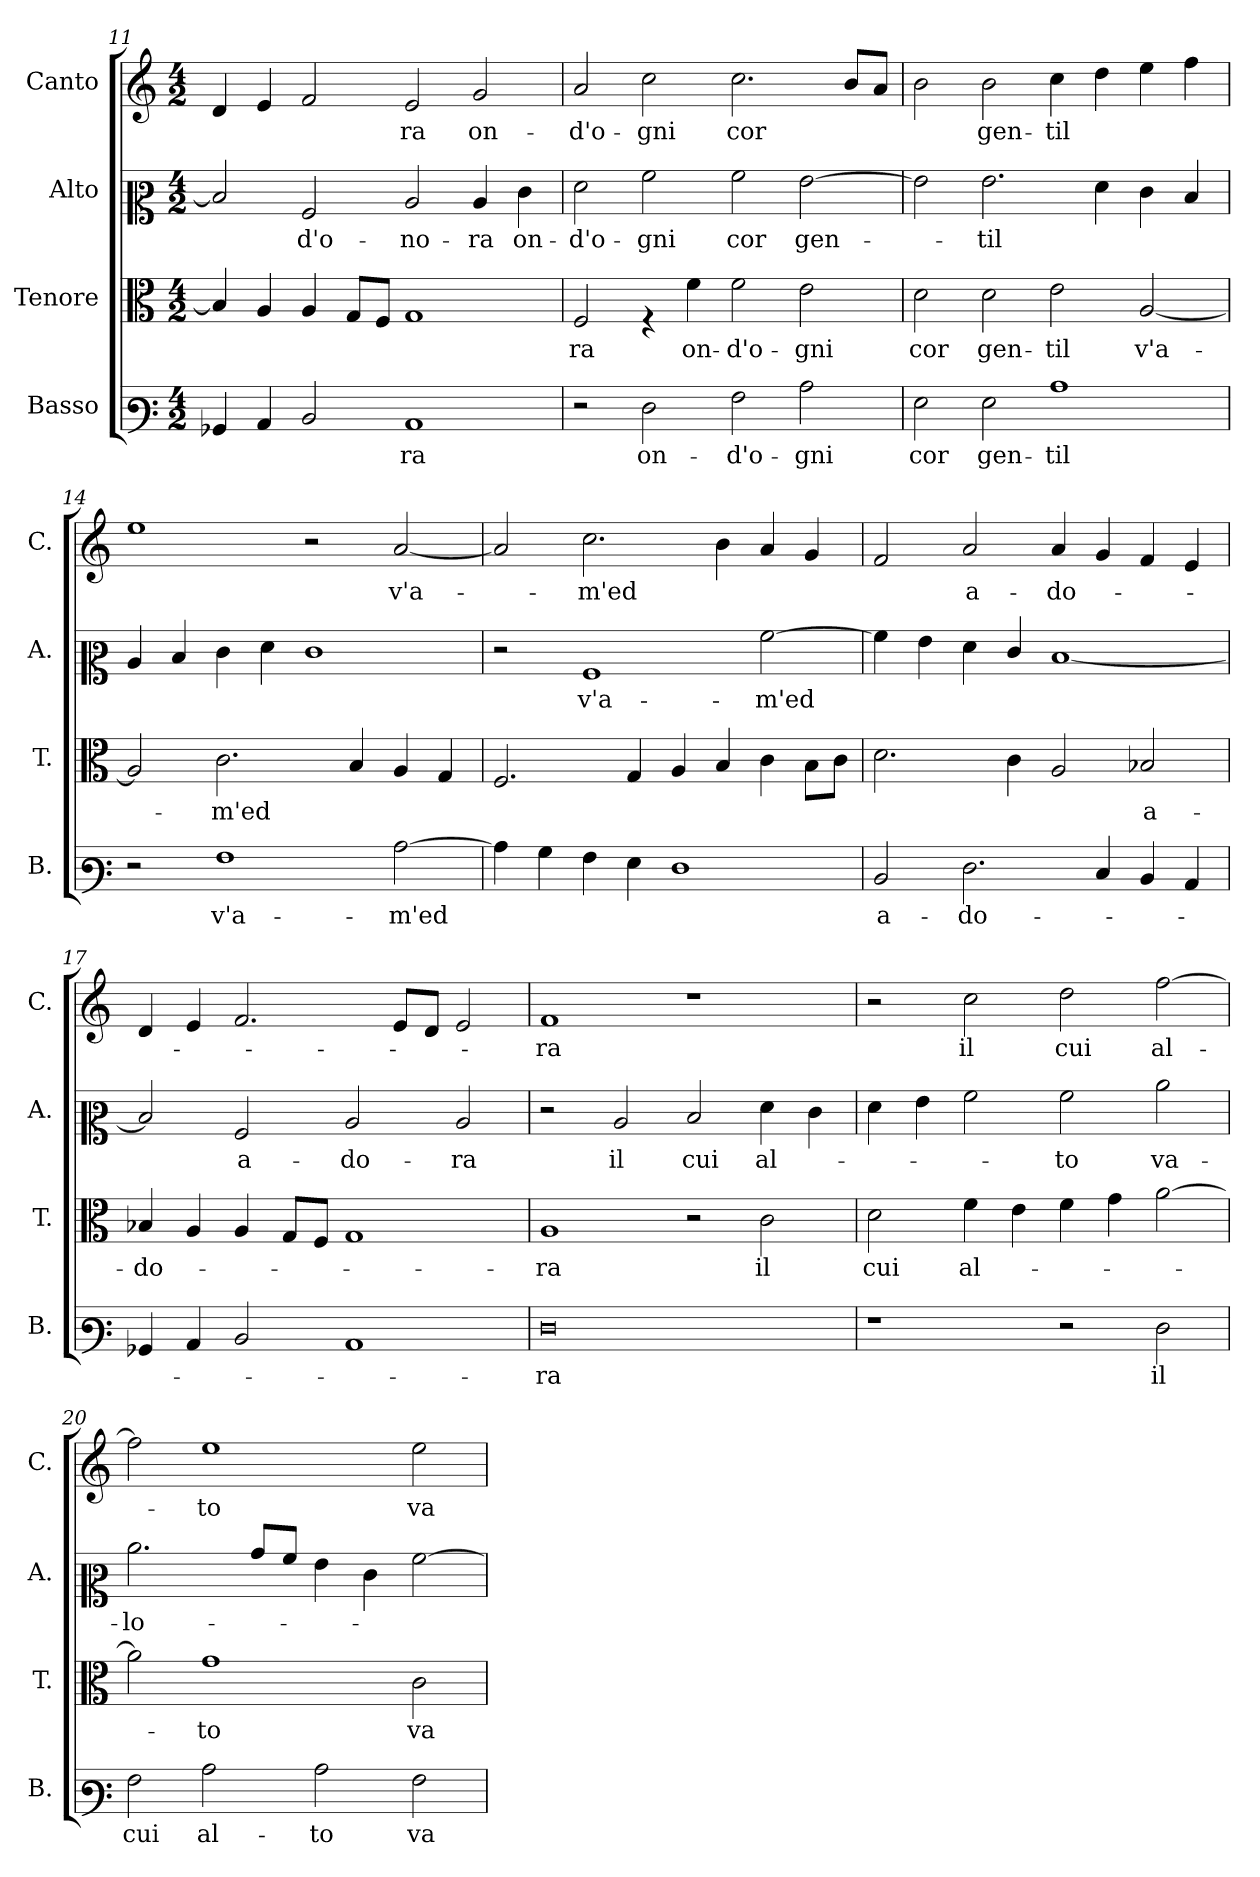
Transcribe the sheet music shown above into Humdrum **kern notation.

**kern	**text	**kern	**text	**kern	**text	**kern	**text
*part4	*part4	*part3	*part3	*part2	*part2	*part1	*part1
*staff4	*staff4	*staff3	*staff3	*staff2	*staff2	*staff1	*staff1
*I"Basso	*	*I"Tenore	*	*I"Alto	*	*I"Canto	*
*I'B.	*	*I'T.	*	*I'A.	*	*I'C.	*
!!LO:LB:g=z
*clefF3	*	*clefC3	*	*clefC2	*	*clefG2	*
*k[]	*	*k[]	*	*k[]	*	*k[]	*
*M4/2	*	*M4/2	*	*M4/2	*	*M4/2	*
=11	=11	=11	=11	=11	=11	=11	=11
4BB-X/	.	4B-/]	.	2d/]	.	4d/	.
4C/	.	4A/	.	.	.	4e/	.
!	!	!	!	!	!LO:LY:b	!	!
2D/	.	4A/	.	2A/	-d'o-	2f/	.
.	.	8G/L	.	.	.	.	.
.	.	8F/J	.	.	.	.	.
!	!LO:LY:b	!	!	!	!LO:LY:b	!	!LO:LY:b
1C	-ra	1G	.	2c/	-no-	2e/	-ra
!	!	!	!	!	!LO:LY:b	!	!LO:LY:b
.	.	.	.	4c/	-ra	2g/	on-
!	!	!	!	!	!LO:LY:b	!	!
.	.	.	.	4e\	on-	.	.
=12	=12	=12	=12	=12	=12	=12	=12
!	!	!	!LO:LY:b	!	!LO:LY:b	!	!LO:LY:b
2r	.	2F/	-ra	2f\	-d'o-	2a/	-d'o-
!	!LO:LY:b	!	!	!	!LO:LY:b	!	!LO:LY:b
2F\	on-	4rF	.	2a\	-gni	2cc\	-gni
!	!	!	!LO:LY:b	!	!	!	!
.	.	4f\	on-	.	.	.	.
!	!LO:LY:b	!	!LO:LY:b	!	!LO:LY:b	!	!LO:LY:b
2A\	-d'o-	2f\	-d'o-	2a\	cor	2.cc\	cor
!	!LO:LY:b	!	!LO:LY:b	!	!LO:LY:b	!	!
2c\	-gni	2e\	-gni	[2g\	gen-	.	.
.	.	.	.	.	.	8b/L	.
.	.	.	.	.	.	8a/J	.
=13	=13	=13	=13	=13	=13	=13	=13
!	!LO:LY:b	!	!LO:LY:b	!	!	!	!
2G\	cor	2d\	cor	2g\]	.	2b\	.
!	!LO:LY:b	!	!LO:LY:b	!	!LO:LY:b	!	!LO:LY:b
2G\	gen-	2d\	gen-	2.g\	-til	2b\	gen-
!	!LO:LY:b	!	!LO:LY:b	!	!	!	!LO:LY:b
1c	-til	2e\	-til	.	.	4cc\	-til
.	.	.	.	4f\	.	4dd\	.
!	!	!	!LO:LY:b	!	!	!	!
.	.	[2A/	v'a-	4e\	.	4ee\	.
.	.	.	.	4d/	.	4ff\	.
=14	=14	=14	=14	=14	=14	=14	=14
2r	.	2A/]	.	4c/	.	1ee	.
.	.	.	.	4d/	.	.	.
!	!LO:LY:b	!	!LO:LY:b	!	!	!	!
1A	v'a-	2.c\	-m'ed	4e\	.	.	.
.	.	.	.	4f\	.	.	.
.	.	.	.	1e	.	2r	.
.	.	4B/	.	.	.	.	.
!	!LO:LY:b	!	!	!	!	!	!LO:LY:b
[2c\	-m'ed	4A/	.	.	.	[2a/	v'a-
.	.	4G/	.	.	.	.	.
!!LO:PB:g=z
=15	=15	=15	=15	=15	=15	=15	=15
4c\]	.	2.F/	.	2r	.	2a/]	.
4B\	.	.	.	.	.	.	.
!	!	!	!	!	!LO:LY:b	!	!LO:LY:b
4A\	.	.	.	1A	v'a-	2.cc\	-m'ed
4G\	.	4G/	.	.	.	.	.
1F	.	4A/	.	.	.	.	.
.	.	4B/	.	.	.	4b\	.
!	!	!	!	!	!LO:LY:b	!	!
.	.	4c\	.	[2a\	-m'ed	4a/	.
.	.	8B\L	.	.	.	4g/	.
.	.	8c\J	.	.	.	.	.
=16	=16	=16	=16	=16	=16	=16	=16
!	!LO:LY:b	!	!	!	!	!	!
2D/	a-	2.d\	.	4a\]	.	2f/	.
.	.	.	.	4g\	.	.	.
!	!LO:LY:b	!	!	!	!	!	!LO:LY:b
2.F\	-do-	.	.	4f\	.	2a/	a-
.	.	4c\	.	4e/	.	.	.
!	!	!	!	!	!	!	!LO:LY:b
.	.	2A/	.	[1d	.	4a/	-do-
4E/	.	.	.	.	.	4g/	.
!	!	!	!LO:LY:b	!	!	!	!
4D/	.	2B-X/	a-	.	.	4f/	.
4C/	.	.	.	.	.	4e/	.
=17	=17	=17	=17	=17	=17	=17	=17
!	!	!	!LO:LY:b	!	!	!	!
4BB-X/	.	4B-X/	-do-	2d/]	.	4d/	.
4C/	.	4A/	.	.	.	4e/	.
!	!	!	!	!	!LO:LY:b	!	!
2D/	.	4A/	.	2A/	a-	2.f/	.
.	.	8G/L	.	.	.	.	.
.	.	8F/J	.	.	.	.	.
!	!	!	!	!	!LO:LY:b	!	!
1C	.	1G	.	2c/	-do-	.	.
.	.	.	.	.	.	8e/L	.
.	.	.	.	.	.	8d/J	.
!	!	!	!	!	!LO:LY:b	!	!
.	.	.	.	2c/	-ra	2e/	.
=18	=18	=18	=18	=18	=18	=18	=18
!	!LO:LY:b	!	!LO:LY:b	!	!	!	!LO:LY:b
0F	-ra	1A	-ra	2r	.	1f	-ra
!	!	!	!	!	!LO:LY:b	!	!
.	.	.	.	2c/	il	.	.
!	!	!	!	!	!LO:LY:b	!	!
.	.	2r	.	2d/	cui	1r	.
!	!	!	!LO:LY:b	!	!LO:LY:b	!	!
.	.	2c\	il	4f\	al-	.	.
.	.	.	.	4e\	.	.	.
=19	=19	=19	=19	=19	=19	=19	=19
!	!	!	!LO:LY:b	!	!	!	!
1r	.	2d\	cui	4f\	.	2r	.
.	.	.	.	4g\	.	.	.
!	!	!	!LO:LY:b	!	!	!	!LO:LY:b
.	.	4f\	al-	2a\	.	2cc\	il
.	.	4e\	.	.	.	.	.
!	!	!	!	!	!LO:LY:b	!	!LO:LY:b
2r	.	4f\	.	2a\	-to	2dd\	cui
.	.	4g\	.	.	.	.	.
!	!LO:LY:b	!	!	!	!LO:LY:b	!	!LO:LY:b
2F\	il	[2a\	.	2cc\	va-	[2ff\	al-
!!LO:LB:g=z
=20	=20	=20	=20	=20	=20	=20	=20
!	!LO:LY:b	!	!	!	!LO:LY:b	!	!
2A\	cui	2a\]	.	2.cc\	-lo-	2ff\]	.
!	!LO:LY:b	!	!LO:LY:b	!	!	!	!LO:LY:b
2c\	al-	1g	-to	.	.	1ee	-to
.	.	.	.	8b/L	.	.	.
.	.	.	.	8a/J	.	.	.
!	!LO:LY:b	!	!	!	!	!	!
2c\	-to	.	.	4g\	.	.	.
.	.	.	.	4e\	.	.	.
!	!LO:LY:b	!	!LO:LY:b	!	!	!	!LO:LY:b
2A\	va-	2c\	va-	[2a\	.	2ee\	va-
=	=	=	=	=	=	=	=
*-	*-	*-	*-	*-	*-	*-	*-
